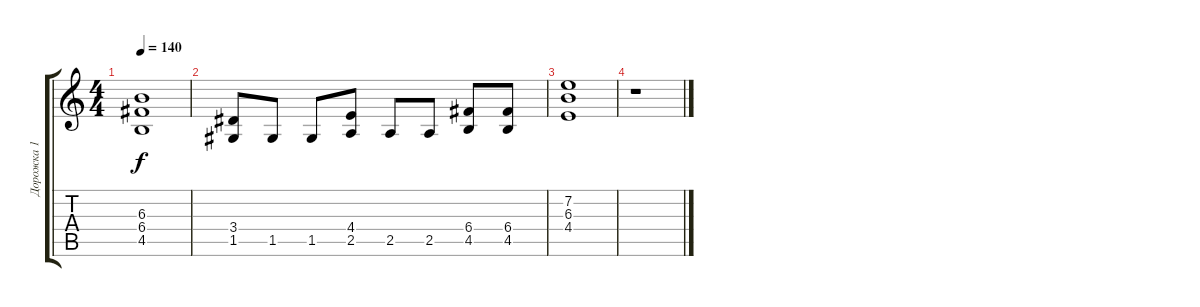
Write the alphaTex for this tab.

\track ("Дорожка 1" "Дорожка 1") {instrument distortionguitar}
\staff {score tabs}
\tuning (D4 A3 F3 C3 G2 D2) {hide}
\ts (4 4)
\tempo 140
\clef g2
\ks c
(6.3{t} 6.4{t} 4.5{t}).1{dy f} |
(3.4 1.5).8 1.5.8 1.5.8 (4.4 2.5).8 2.5.8 2.5.8 (6.4 4.5).8 (6.4 4.5).8 |
(7.2 6.3 4.4).1 |
r.1
